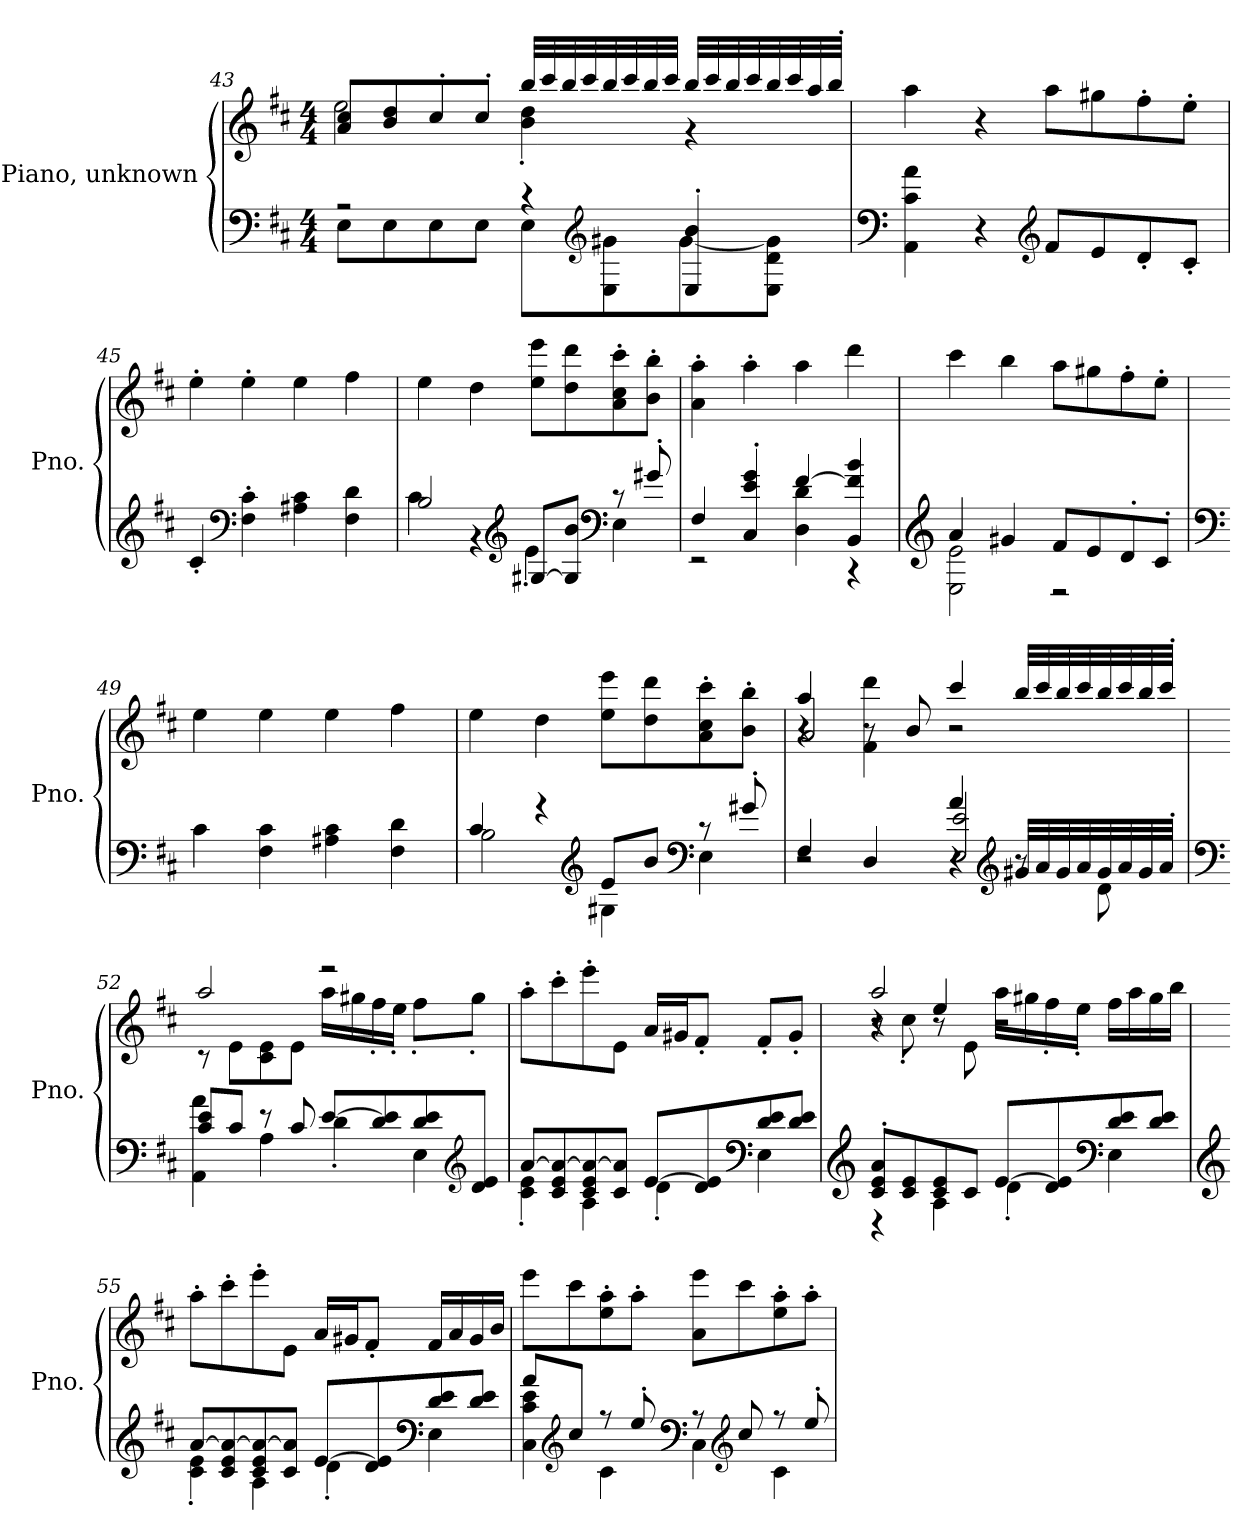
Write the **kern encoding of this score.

**kern	**kern
*part1	*part1
*staff2	*staff1
*I"Piano, unknown	*
*I'Pno.	*
!!LO:LB:g=z
*clefF4	*clefG2
*k[f#c#]	*k[f#c#]
*M4/4	*M4/4
=43	=43
*^	*^
2r	8E\L	8a/ 8cc#/L	2ee\
.	8E\	8b/ 8dd/	.
.	8E\	8cc#'/	.
.	8E\J	8cc#'/J	.
4r	8E\L	32bb/LLL	4b\' 4dd\'
.	.	32ccc#/	.
.	.	32bb/	.
.	.	32ccc#/	.
*clefG2	*	*	*
.	8E\ 8g#X\	32bb/	.
.	.	32ccc#/	.
.	.	32bb/	.
.	.	32ccc#/JJJ	.
4E/' 4b/'	[8g#\	32bb/LLL	4r
.	.	32ccc#/	.
.	.	32bb/	.
.	.	32ccc#/	.
.	8E\ 8d\ 8g#\]J	32bb/	.
.	.	32ccc#/	.
.	.	32aa/	.
.	.	32bb'/JJJ	.
*v	*v	*	*
*	*v	*v
=44	=44
*clefF4	*
4AA\ 4c#\ 4a\	4aa\
4r	4r
*clefG2	*
8f#/L	8aa\L
8e/	8gg#X\
8d'/	8ff#'\
8c#'/J	8ee'\J
!!LO:PB:g=z
=45	=45
4c#'/	4ee'\
*clefF4	*
4F#\' 4c#\'	4ee'\
4A#X\ 4c#\	4ee\
4F#\ 4d\	4ff#\
=46	=46
*^	*
2B/	4c#\	4ee\
.	4r	4dd\
*clefG2	*	*
[8G#X/L	4e'\	8ee\ 8eee\L
8G#/] 8b/J	.	8dd\ 8ddd\
*clefF4	*	*
8r	4E\	8a\' 8cc#\' 8ccc#\'
8g#X'/	.	8b\' 8bb\'J
=47	=47	=47
4F#/	2r	4a\' 4aa\'
4C#/' 4e/' 4g/'	.	4aa'\
[4f#/	4D\ 4d\	4aa\
4BB/ 4f#/] 4b/	4r	4ddd\
=48	=48	=48
*clefG2	*	*
4a/	2E\ 2e\	4ccc#\
4g#X/	.	4bb\
8f#/L	2r	8aa\L
8e/	.	8gg#X\
8d'/	.	8ff#'\
8c#'/J	.	8ee'\J
*v	*v	*
!!LO:LB:g=z
=49	=49
*clefF4	*
4c#\	4ee\
4F#\ 4c#\	4ee\
4A#X\ 4c#\	4ee\
4F#\ 4d\	4ff#\
=50	=50
*^	*
4c#/	2B\	4ee\
4r	.	4dd\
*clefG2	*	*
8e/L	4G#X\	8ee\ 8eee\L
8b/J	.	8dd\ 8ddd\
*clefF4	*	*
8r	4E\	8a\' 8cc#\' 8ccc#\'
8g#X'/	.	8b\' 8bb\'J
=51	=51	=51
*	*^	*^
*	*	*	*	*^
4F#/	2r	2r	4aa/	4r	2a/
4D/	.	.	8r	4f#\ 4ddd\	.
.	.	.	8b/	.	.
4a/	4r	2E/ 2e/	4ccc#/	2r	2r
*clefG2	*	*	*	*	*
32g#X/LLL	8r	.	32bb/LLL	.	.
32a/	.	.	32ccc#/	.	.
32g#/	.	.	32bb/	.	.
32a/	.	.	32ccc#/	.	.
32g#/	8d\	.	32bb/	.	.
32a/	.	.	32ccc#/	.	.
32g#/	.	.	32bb/	.	.
32a'/JJJ	.	.	32ccc#'/JJJ	.	.
*v	*v	*v	*	*	*
*	*v	*v	*v
!!LO:LB:g=z
=52	=52
*clefF4	*
*^	*^
8c#/ 8e/L	4AA\ 4a\	2aa/	8r
8c#/J	.	.	8e\L
8r	4A\	.	8c#\ 8e\
8c#/	.	.	8e\J
[8e/L	4d'\	2r	16aa\LL
.	.	.	16gg#X\
8d/ 8e/]	.	.	16ff#'\
.	.	.	16ee'\JJ
8d/ 8e/	4E\	.	8ff#'\L
*clefG2	*	*	*
8d/ 8e/J	.	.	8gg#'\J
*	*	*v	*v
=53	=53	=53
[8a/L	4c#\' 4e\'	8aa'\L
8c#/ 8e/ 8a/_	.	8ccc#'\
8c#/ 8e/ 8a/_	4A\	8eee'\
8c#/ 8a/]J	.	8e\J
[8e/L	4d'\	16a/LL
.	.	16g#X/J
8d/ 8e/]	.	8f#'/J
*clefF4	*	*
8d/ 8e/	4E\	8f#'/L
8d/ 8e/J	.	8g#'/J
!!LO:LB:g=z
=54	=54	=54
*clefG2	*	*
*	*	*^
*	*	*	*^
8c#/' 8e/' 8a/'L	4r	2aa/	8r	4r
8c#/ 8e/	.	.	8cc#'\	.
8c#/ 8e/	4A\	.	8r	4ee/
8c#/J	.	.	8e\	.
[8e/L	4d'\	2r	16aa\LL	2r
.	.	.	16gg#X\	.
8d/ 8e/]	.	.	16ff#'\	.
.	.	.	16ee'\JJ	.
*clefF4	*	*	*	*
8d/ 8e/	4E\	.	16ff#\LL	.
.	.	.	16aa\	.
8d/ 8e/J	.	.	16gg#\	.
.	.	.	16bb\JJ	.
*	*	*v	*v	*v
=55	=55	=55
*clefG2	*	*
[8a/L	4c#\' 4e\'	8aa'\L
8c#/ 8e/ 8a/_	.	8ccc#'\
8c#/ 8e/ 8a/_	4A\	8eee'\
8c#/ 8a/]J	.	8e\J
[8e/L	4d'\	16a/LL
.	.	16g#X/J
8d/ 8e/]	.	8f#'/J
*clefF4	*	*
8d/ 8e/	4E\	16f#/LL
.	.	16a/
8d/ 8e/J	.	16g#/
.	.	16b/JJ
!!LO:LB:g=z
=56	=56	=56
8a/L	4C#\ 4c#\ 4e\	8eee\L
*clefG2	*	*
8cc#/J	.	8ccc#\
8r	4c#\	8ee\' 8aa\'
8ee'/	.	8aa'\J
*clefF4	*	*
8r	4C#\	8a\ 8eee\L
*clefG2	*	*
8cc#/	.	8ccc#\
8r	4c#\	8ee\' 8aa\'
8ee'/	.	8aa'\J
*v	*v	*
=	=
*-	*-
